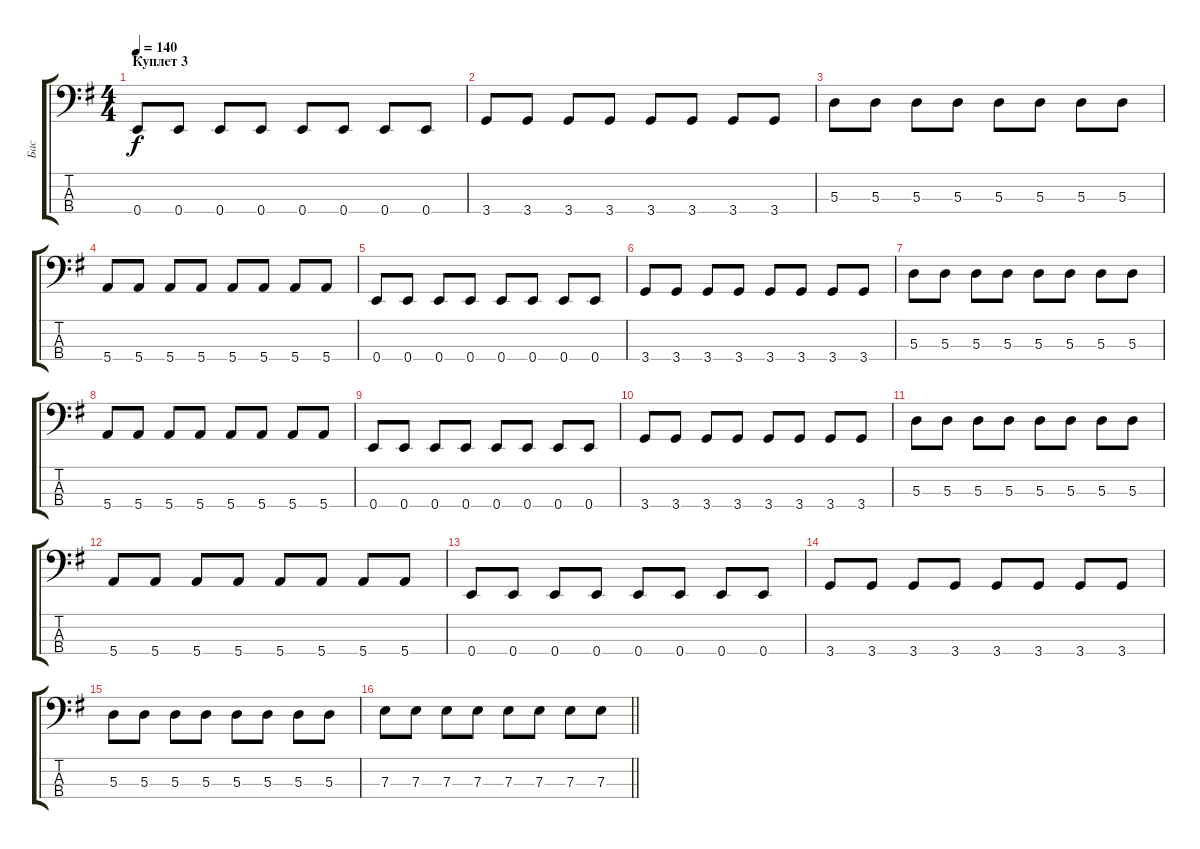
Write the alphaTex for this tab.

\track ("Бас" "Бас") {instrument electricbassfinger}
\staff {score tabs}
\tuning (G2 D2 A1 E1) {hide}
\ts (4 4)
\section ("" "Куплет 3")
\tempo 140
\clef f4
\ks g
0.4.8{dy f} 0.4.8 0.4.8 0.4.8 0.4.8 0.4.8 0.4.8 0.4.8 |
3.4.8 3.4.8 3.4.8 3.4.8 3.4.8 3.4.8 3.4.8 3.4.8 |
5.3.8 5.3.8 5.3.8 5.3.8 5.3.8 5.3.8 5.3.8 5.3.8 |
5.4.8 5.4.8 5.4.8 5.4.8 5.4.8 5.4.8 5.4.8 5.4.8 |
0.4.8 0.4.8 0.4.8 0.4.8 0.4.8 0.4.8 0.4.8 0.4.8 |
3.4.8 3.4.8 3.4.8 3.4.8 3.4.8 3.4.8 3.4.8 3.4.8 |
5.3.8 5.3.8 5.3.8 5.3.8 5.3.8 5.3.8 5.3.8 5.3.8 |
5.4.8 5.4.8 5.4.8 5.4.8 5.4.8 5.4.8 5.4.8 5.4.8 |
0.4.8 0.4.8 0.4.8 0.4.8 0.4.8 0.4.8 0.4.8 0.4.8 |
3.4.8 3.4.8 3.4.8 3.4.8 3.4.8 3.4.8 3.4.8 3.4.8 |
5.3.8 5.3.8 5.3.8 5.3.8 5.3.8 5.3.8 5.3.8 5.3.8 |
5.4.8 5.4.8 5.4.8 5.4.8 5.4.8 5.4.8 5.4.8 5.4.8 |
0.4.8 0.4.8 0.4.8 0.4.8 0.4.8 0.4.8 0.4.8 0.4.8 |
3.4.8 3.4.8 3.4.8 3.4.8 3.4.8 3.4.8 3.4.8 3.4.8 |
5.3.8 5.3.8 5.3.8 5.3.8 5.3.8 5.3.8 5.3.8 5.3.8 |
\barLineRight lightlight
7.3.8 7.3.8 7.3.8 7.3.8 7.3.8 7.3.8 7.3.8 7.3.8
